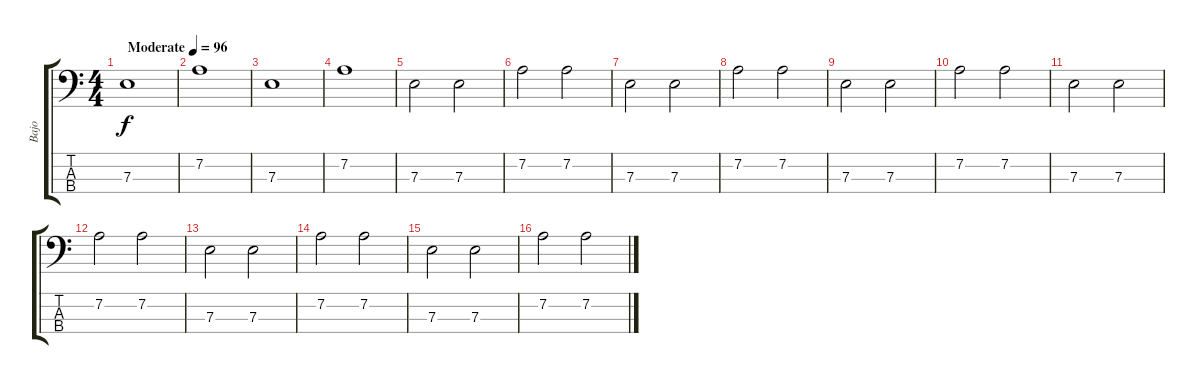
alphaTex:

\track ("Bajo" "Bajo") {instrument electricbassfinger}
\staff {score tabs}
\tuning (G2 D2 A1 E1) {hide}
\ts (4 4)
\tempo (96 "Moderate")
\clef f4
\ks c
7.3.1{dy f instrument electricbassfinger} |
7.2.1 |
7.3.1 |
7.2.1 |
7.3.2 7.3.2 |
7.2.2 7.2.2 |
7.3.2 7.3.2 |
7.2.2 7.2.2 |
7.3.2 7.3.2 |
7.2.2 7.2.2 |
7.3.2 7.3.2 |
7.2.2 7.2.2 |
7.3.2 7.3.2 |
7.2.2 7.2.2 |
7.3.2 7.3.2 |
7.2.2 7.2.2
